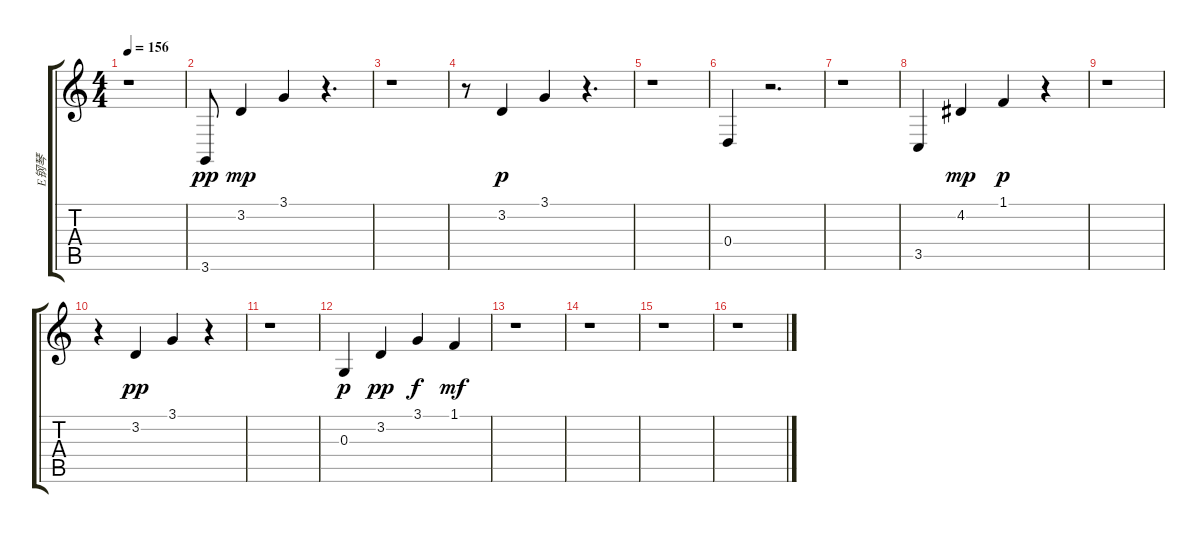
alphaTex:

\track ("E钢琴" "E钢琴") {instrument acousticgrandpiano}
\staff {score tabs}
\tuning (E4 B3 G3 D3 A2 E2) {hide}
\ts (4 4)
\tempo 156
\clef g2
\ks c
r.1{dy mf} |
3.6.8{dy pp} 3.2.4{dy mp} 3.1.4 r.4{d} |
r.1 |
r.8 3.2.4{dy p} 3.1.4 r.4{d} |
r.1 |
0.4.4 r.2{d} |
r.1 |
3.5.4 4.2.4{dy mp} 1.1.4{dy p} r.4 |
r.1 |
r.4 3.2.4{dy pp} 3.1.4 r.4 |
r.1 |
0.3.4{dy p} 3.2.4{dy pp} 3.1.4{dy f} 1.1.4{dy mf} |
r.1 |
r.1 |
r.1 |
r.1
